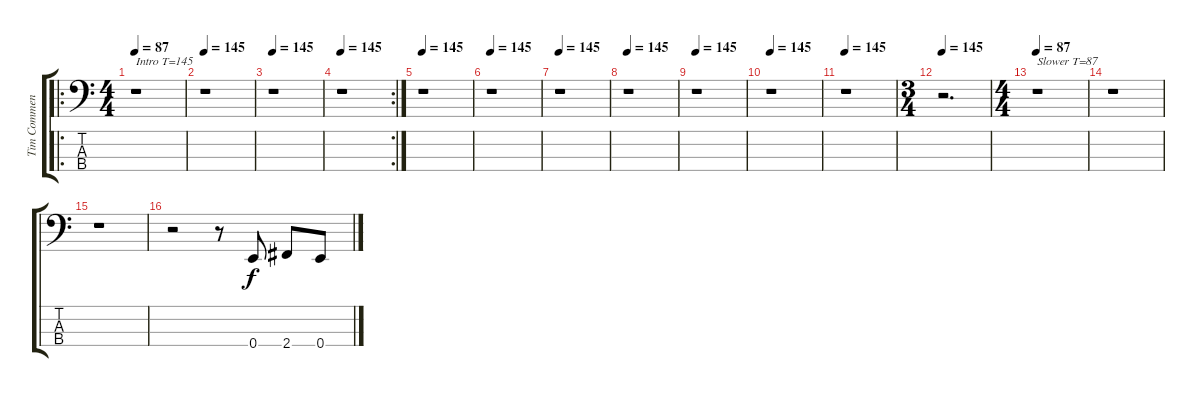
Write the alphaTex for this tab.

\track ("Tim Commenford" "Tim Commen") {instrument electricbassfinger}
\staff {score tabs}
\tuning (G2 D2 A1 E1) {hide}
\ro
\ts (4 4)
\tempo 87
\tempo 145
\tempo 87
\clef f4
\ks c
r.1{txt "Intro T=145" dy f instrument electricbassfinger} |
\tempo 145
r.1 |
\tempo 145
r.1 |
\rc 2
\tempo 145
r.1 |
\tempo 145
r.1 |
\tempo 145
r.1 |
\tempo 145
r.1 |
\tempo 145
r.1 |
\tempo 145
r.1 |
\tempo 145
r.1 |
\tempo 145
r.1 |
\ts (3 4)
\tempo 145
r.2{d} |
\ts (4 4)
\tempo 87
r.1{txt "Slower T=87"} |
r.1 |
r.1 |
r.2 r.8 0.4.8 2.4.8 0.4.8
